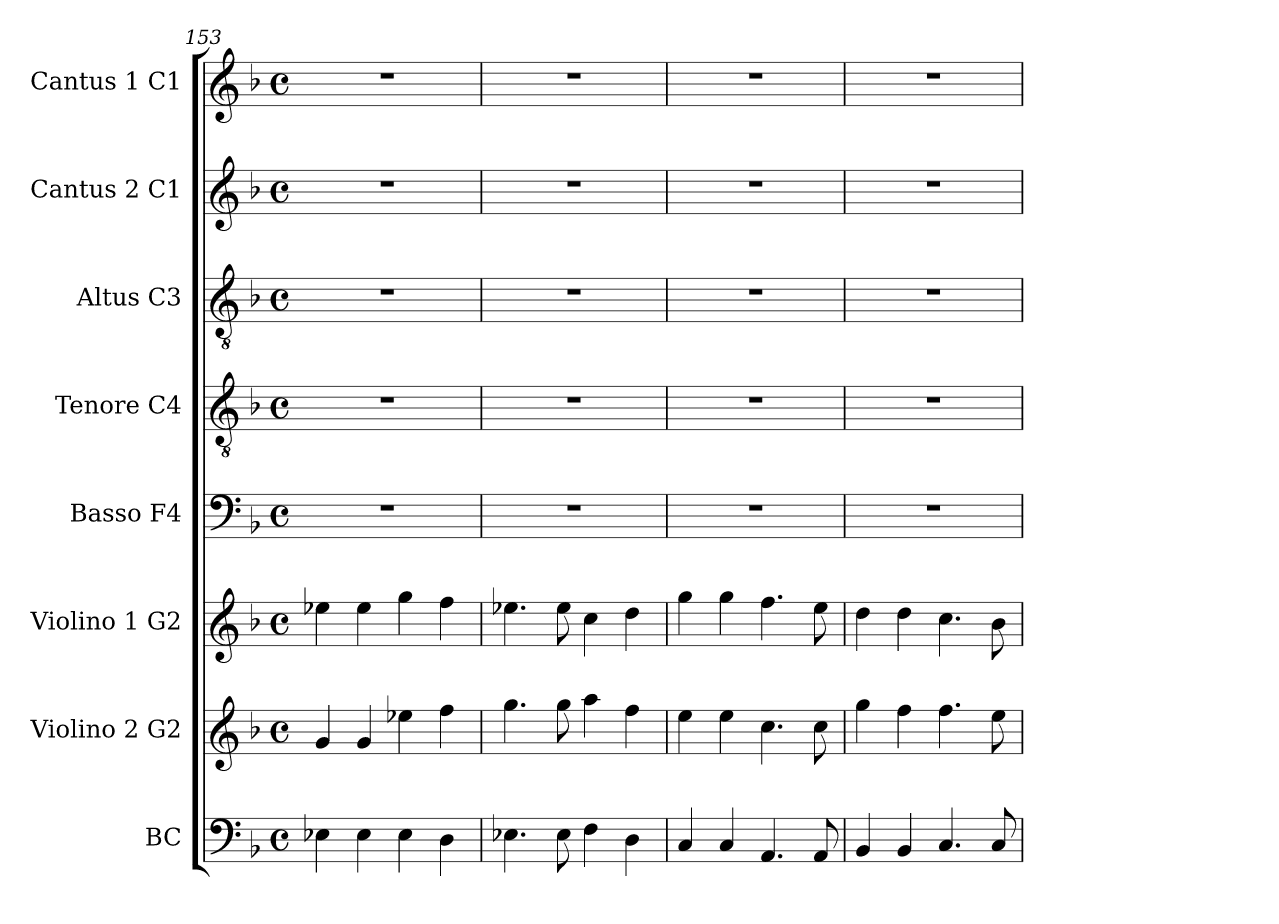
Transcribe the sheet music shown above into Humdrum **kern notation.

**kern	**kern	**kern	**kern	**kern	**kern	**kern	**kern
*part8	*part7	*part6	*part5	*part4	*part3	*part2	*part1
*staff8	*staff7	*staff6	*staff5	*staff4	*staff3	*staff2	*staff1
*I"BC	*I"Violino 2  G2	*I"Violino 1  G2	*I"Basso  F4	*I"Tenore  C4	*I"Altus  C3	*I"Cantus 2  C1	*I"Cantus 1  C1
*I'BC	*I'Vl2	*I'Vl1	*I'B	*I'T	*I'A	*I'C2	*I'C1
*clefF4	*clefG2	*clefG2	*clefF4	*clefGv2	*clefGv2	*clefG2	*clefG2
*k[b-]	*k[b-]	*k[b-]	*k[b-]	*k[b-]	*k[b-]	*k[b-]	*k[b-]
*F:	*F:	*F:	*F:	*F:	*F:	*F:	*F:
*M4/4	*M4/4	*M4/4	*M4/4	*M4/4	*M4/4	*M4/4	*M4/4
*met(c)	*met(c)	*met(c)	*met(c)	*met(c)	*met(c)	*met(c)	*met(c)
=153	=153	=153	=153	=153	=153	=153	=153
4E-X\	4g/	4ee-X\	1r	1r	1r	1r	1r
4E-\	4g/	4ee-\	.	.	.	.	.
4E-\	4ee-X\	4gg\	.	.	.	.	.
4D\	4ff\	4ff\	.	.	.	.	.
=154	=154	=154	=154	=154	=154	=154	=154
4.E-X\	4.gg\	4.ee-X\	1r	1r	1r	1r	1r
8E-\	8gg\	8ee-\	.	.	.	.	.
4F\	4aa\	4cc\	.	.	.	.	.
4D\	4ff\	4dd\	.	.	.	.	.
=155	=155	=155	=155	=155	=155	=155	=155
4C/	4ee\	4gg\	1r	1r	1r	1r	1r
4C/	4ee\	4gg\	.	.	.	.	.
4.AA/	4.cc\	4.ff\	.	.	.	.	.
8AA/	8cc\	8ee\	.	.	.	.	.
=156	=156	=156	=156	=156	=156	=156	=156
4BB-/	4gg\	4dd\	1r	1r	1r	1r	1r
4BB-/	4ff\	4dd\	.	.	.	.	.
4.C/	4.ff\	4.cc\	.	.	.	.	.
8C/	8ee\	8b-\	.	.	.	.	.
=	=	=	=	=	=	=	=
*-	*-	*-	*-	*-	*-	*-	*-
